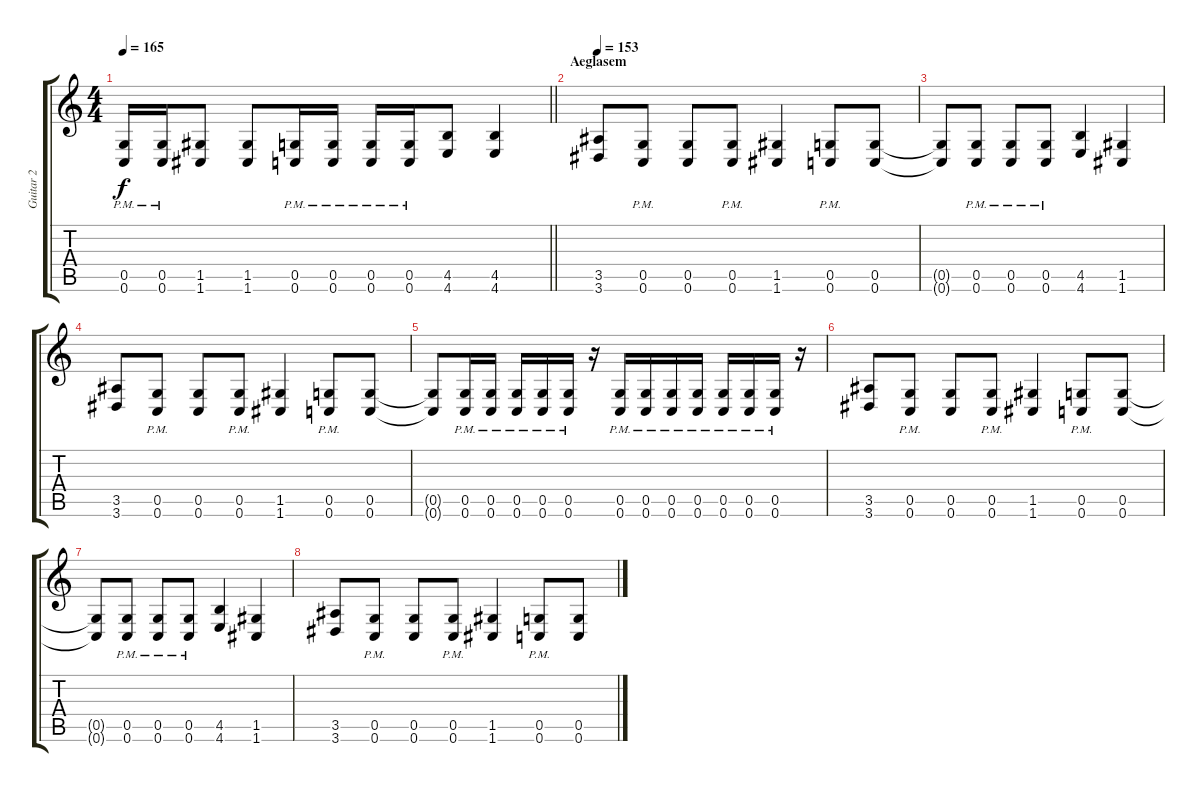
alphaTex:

\track ("Guitar 2" "Guitar 2") {instrument distortionguitar}
\staff {score tabs}
\tuning (D4 A3 F3 C3 G2 C2) {hide}
\ts (4 4)
\tempo 165
\clef g2
\barLineRight lightlight
\ks c
(0.5{pm} 0.6{pm}).16{dy f} (0.5{pm} 0.6{pm}).16 (1.5 1.6).8 (1.5 1.6).8 (0.5{pm} 0.6{pm}).16 (0.5{pm} 0.6{pm}).16 (0.5{pm} 0.6{pm}).16 (0.5{pm} 0.6{pm}).16 (4.5 4.6).8 (4.5 4.6).4 |
\section ("" "Aeglasem")
\tempo 153
(3.5 3.6).8 (0.5{pm} 0.6{pm}).8 (0.5 0.6).8 (0.5{pm} 0.6{pm}).8 (1.5 1.6).4 (0.5{pm} 0.6{pm}).8 (0.5 0.6).8 |
(0.5{t} 0.6{t}).8 (0.5{pm} 0.6{pm}).8 (0.5{pm} 0.6{pm}).8 (0.5{pm} 0.6{pm}).8 (4.5 4.6).4 (1.5 1.6).4 |
(3.5 3.6).8 (0.5{pm} 0.6{pm}).8 (0.5 0.6).8 (0.5{pm} 0.6{pm}).8 (1.5 1.6).4 (0.5{pm} 0.6{pm}).8 (0.5 0.6).8 |
(0.5{t} 0.6{t}).8 (0.5{pm} 0.6{pm}).16 (0.5{pm} 0.6{pm}).16 (0.5{pm} 0.6{pm}).16 (0.5{pm} 0.6{pm}).16 (0.5{pm} 0.6{pm}).16 r.16 (0.5{pm} 0.6{pm}).16 (0.5{pm} 0.6{pm}).16 (0.5{pm} 0.6{pm}).16 (0.5{pm} 0.6{pm}).16 (0.5{pm} 0.6{pm}).16 (0.5{pm} 0.6{pm}).16 (0.5{pm} 0.6{pm}).16 r.16 |
(3.5 3.6).8 (0.5{pm} 0.6{pm}).8 (0.5 0.6).8 (0.5{pm} 0.6{pm}).8 (1.5 1.6).4 (0.5{pm} 0.6{pm}).8 (0.5 0.6).8 |
(0.5{t} 0.6{t}).8 (0.5{pm} 0.6{pm}).8 (0.5{pm} 0.6{pm}).8 (0.5{pm} 0.6{pm}).8 (4.5 4.6).4 (1.5 1.6).4 |
(3.5 3.6).8 (0.5{pm} 0.6{pm}).8 (0.5 0.6).8 (0.5{pm} 0.6{pm}).8 (1.5 1.6).4 (0.5{pm} 0.6{pm}).8 (0.5 0.6).8
